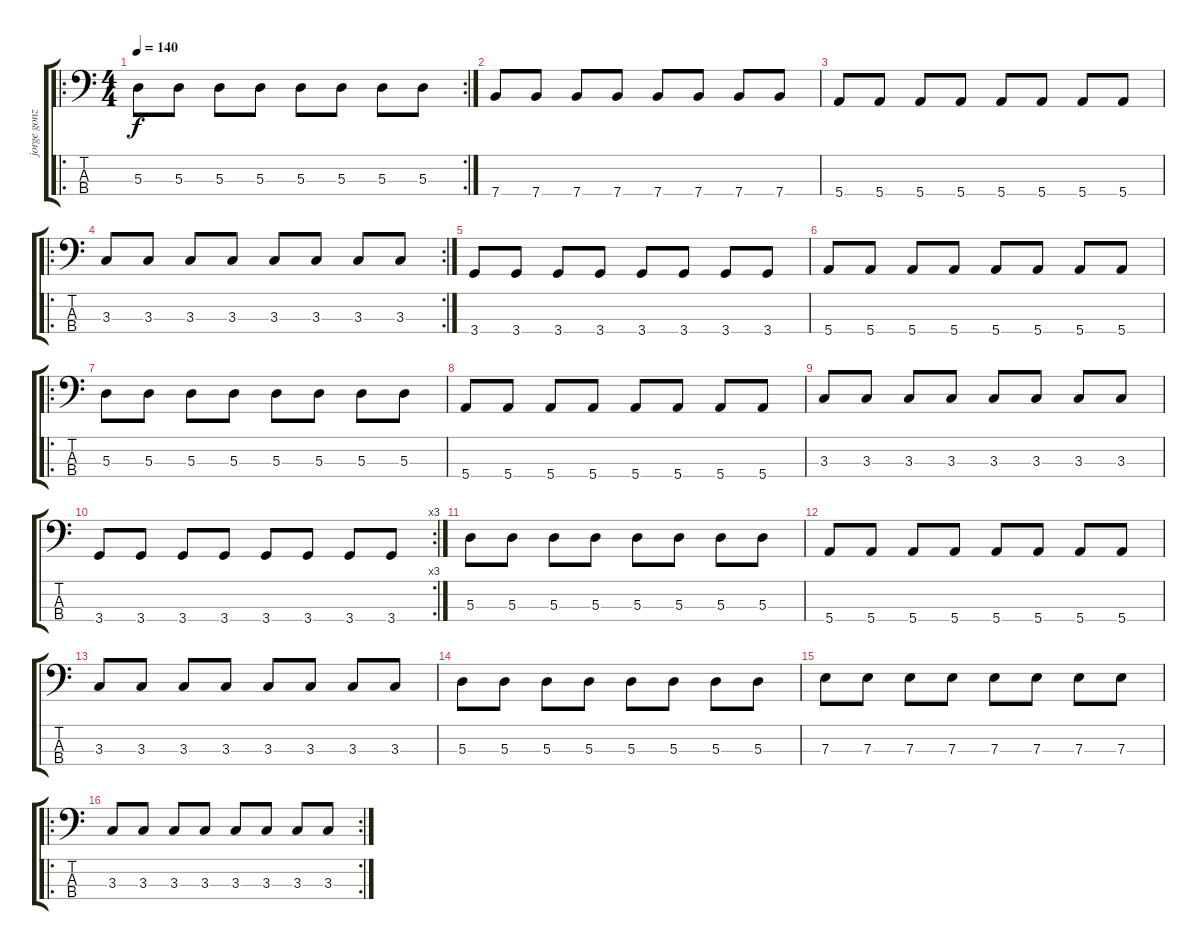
\track ("jorge gonzalez" "jorge gonz") {instrument electricbasspick}
\staff {score tabs}
\tuning (G2 D2 A1 E1) {hide}
\ro
\rc 2
\ts (4 4)
\tempo 140
\clef f4
\ks c
5.3.8{dy f} 5.3.8 5.3.8 5.3.8 5.3.8 5.3.8 5.3.8 5.3.8 |
7.4.8 7.4.8 7.4.8 7.4.8 7.4.8 7.4.8 7.4.8 7.4.8 |
5.4.8 5.4.8 5.4.8 5.4.8 5.4.8 5.4.8 5.4.8 5.4.8 |
\ro
\rc 2
3.3.8 3.3.8 3.3.8 3.3.8 3.3.8 3.3.8 3.3.8 3.3.8 |
3.4.8 3.4.8 3.4.8 3.4.8 3.4.8 3.4.8 3.4.8 3.4.8 |
5.4.8 5.4.8 5.4.8 5.4.8 5.4.8 5.4.8 5.4.8 5.4.8 |
\ro
5.3.8 5.3.8 5.3.8 5.3.8 5.3.8 5.3.8 5.3.8 5.3.8 |
5.4.8 5.4.8 5.4.8 5.4.8 5.4.8 5.4.8 5.4.8 5.4.8 |
3.3.8 3.3.8 3.3.8 3.3.8 3.3.8 3.3.8 3.3.8 3.3.8 |
\rc 3
3.4.8 3.4.8 3.4.8 3.4.8 3.4.8 3.4.8 3.4.8 3.4.8 |
5.3.8 5.3.8 5.3.8 5.3.8 5.3.8 5.3.8 5.3.8 5.3.8 |
5.4.8 5.4.8 5.4.8 5.4.8 5.4.8 5.4.8 5.4.8 5.4.8 |
3.3.8 3.3.8 3.3.8 3.3.8 3.3.8 3.3.8 3.3.8 3.3.8 |
5.3.8 5.3.8 5.3.8 5.3.8 5.3.8 5.3.8 5.3.8 5.3.8 |
7.3.8 7.3.8 7.3.8 7.3.8 7.3.8 7.3.8 7.3.8 7.3.8 |
\ro
\rc 2
3.3.8 3.3.8 3.3.8 3.3.8 3.3.8 3.3.8 3.3.8 3.3.8
